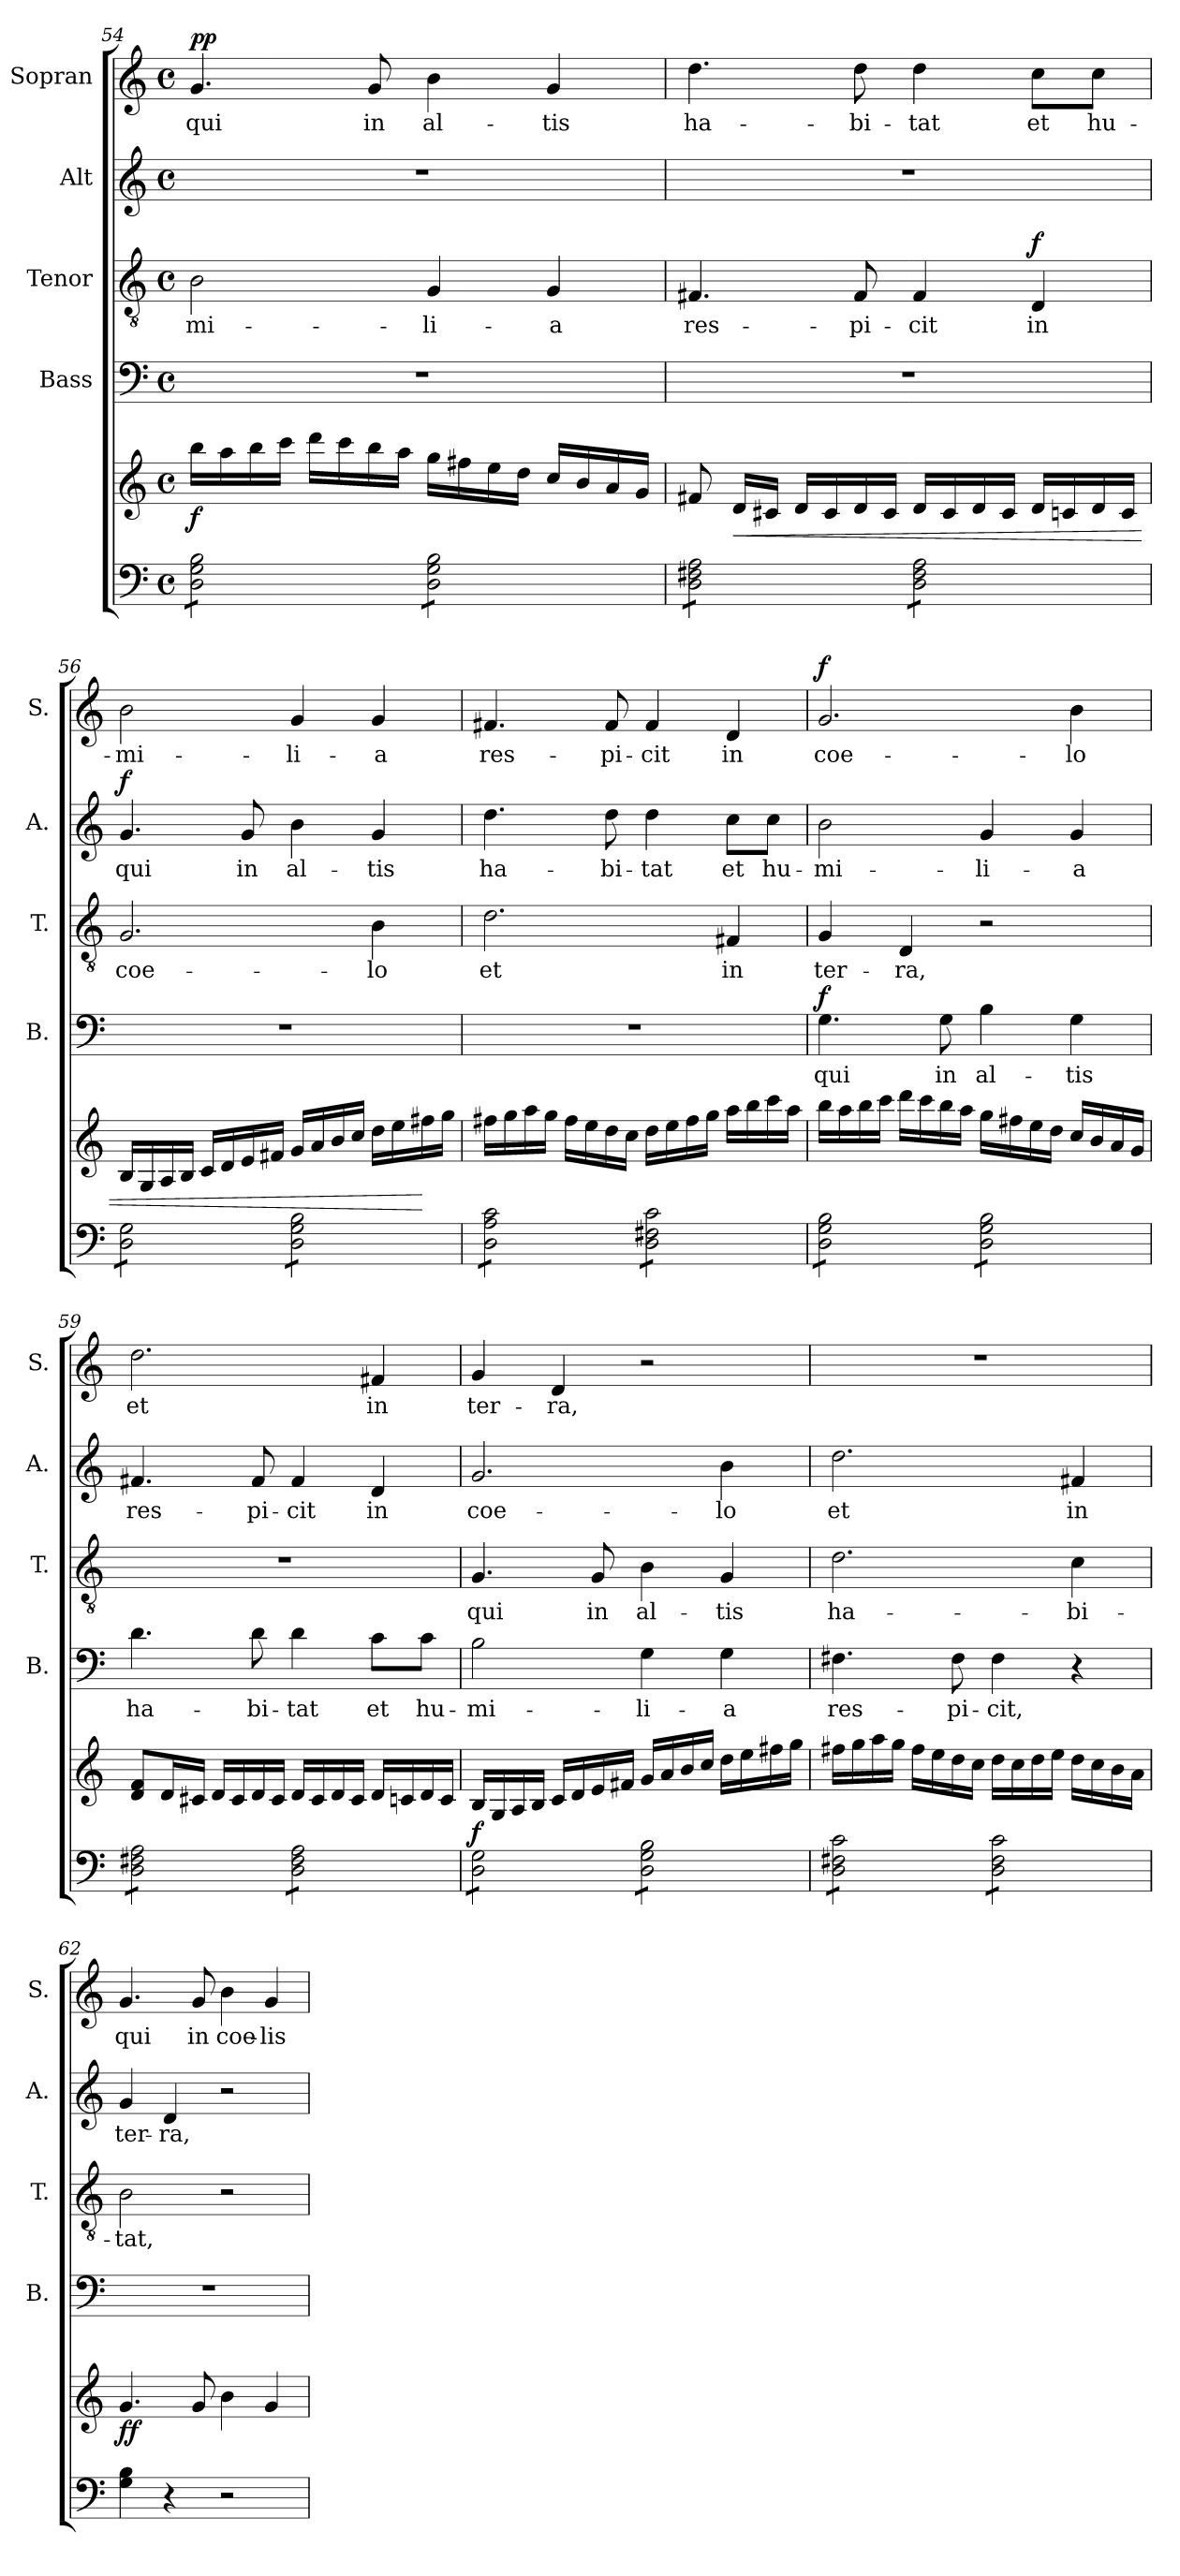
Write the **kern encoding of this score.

**kern	**kern	**dynam	**kern	**text	**dynam	**kern	**text	**dynam	**kern	**text	**dynam	**kern	**text	**dynam
*part5	*part5	*part5	*part4	*part4	*part4	*part3	*part3	*part3	*part2	*part2	*part2	*part1	*part1	*part1
*staff6	*staff5	*staff5/6	*staff4	*staff4	*staff4	*staff3	*staff3	*staff3	*staff2	*staff2	*staff2	*staff1	*staff1	*staff1
*	*	*	*I"Bass	*	*	*I"Tenor	*	*	*I"Alt	*	*	*I"Sopran	*	*
*	*	*	*I'B.	*	*	*I'T.	*	*	*I'A.	*	*	*I'S.	*	*
!!LO:PB:g=z
*clefF4	*clefG2	*	*clefF4	*	*	*clefGv2	*	*	*clefG2	*	*	*clefG2	*	*
*k[]	*k[]	*	*k[]	*	*	*k[]	*	*	*k[]	*	*	*k[]	*	*
*C:	*C:	*	*C:	*	*	*C:	*	*	*C:	*	*	*C:	*	*
*M4/4	*M4/4	*	*M4/4	*	*	*M4/4	*	*	*M4/4	*	*	*M4/4	*	*
*met(c)	*met(c)	*	*met(c)	*	*	*met(c)	*	*	*met(c)	*	*	*met(c)	*	*
=54	=54	=54	=54	=54	=54	=54	=54	=54	=54	=54	=54	=54	=54	=54
!	!	!LO:DY:b	!	!	!	!	!LO:LY:b	!	!	!	!	!	!LO:LY:b	!LO:DY:a
*tremolo	*	*	*	*	*	*	*	*	*	*	*	*	*	*
8D\ 8G\ 8B\L	16bb\LL	f	1r	.	.	2B\	-mi-	.	1r	.	.	4.g/	qui	pp
.	16aa\	.	.	.	.	.	.	.	.	.	.	.	.	.
8D\ 8G\ 8B\	16bb\	.	.	.	.	.	.	.	.	.	.	.	.	.
.	16ccc\JJ	.	.	.	.	.	.	.	.	.	.	.	.	.
8D\ 8G\ 8B\	16ddd\LL	.	.	.	.	.	.	.	.	.	.	.	.	.
.	16ccc\	.	.	.	.	.	.	.	.	.	.	.	.	.
!	!	!	!	!	!	!	!	!	!	!	!	!	!LO:LY:b	!
8D\ 8G\ 8B\J	16bb\	.	.	.	.	.	.	.	.	.	.	8g/	in	.
.	16aa\JJ	.	.	.	.	.	.	.	.	.	.	.	.	.
!	!	!	!	!	!	!	!LO:LY:b	!	!	!	!	!	!LO:LY:b	!
8D\ 8G\ 8B\L	16gg\LL	.	.	.	.	4G/	-li-	.	.	.	.	4b\	al-	.
.	16ff#X\	.	.	.	.	.	.	.	.	.	.	.	.	.
8D\ 8G\ 8B\	16ee\	.	.	.	.	.	.	.	.	.	.	.	.	.
.	16dd\JJ	.	.	.	.	.	.	.	.	.	.	.	.	.
!	!	!	!	!	!	!	!LO:LY:b	!	!	!	!	!	!LO:LY:b	!
8D\ 8G\ 8B\	16cc/LL	.	.	.	.	4G/	-a	.	.	.	.	4g/	-tis	.
.	16b/	.	.	.	.	.	.	.	.	.	.	.	.	.
8D\ 8G\ 8B\J	16a/	.	.	.	.	.	.	.	.	.	.	.	.	.
.	16g/JJ	.	.	.	.	.	.	.	.	.	.	.	.	.
=55	=55	=55	=55	=55	=55	=55	=55	=55	=55	=55	=55	=55	=55	=55
!	!	!	!	!	!	!	!LO:LY:b	!	!	!	!	!	!LO:LY:b	!
8D\ 8F#X\ 8A\L	8f#X/	.	1r	.	.	4.F#X/	res-	.	1r	.	.	4.dd\	ha-	.
!	!	!LO:HP:b	!	!	!	!	!	!	!	!	!	!	!	!
8D\ 8F#X\ 8A\	16d/LL	<	.	.	.	.	.	.	.	.	.	.	.	.
.	16c#X/JJ	.	.	.	.	.	.	.	.	.	.	.	.	.
8D\ 8F#X\ 8A\	16d/LL	.	.	.	.	.	.	.	.	.	.	.	.	.
.	16c#/	.	.	.	.	.	.	.	.	.	.	.	.	.
!	!	!	!	!	!	!	!LO:LY:b	!	!	!	!	!	!LO:LY:b	!
8D\ 8F#X\ 8A\J	16d/	.	.	.	.	8F#/	-pi-	.	.	.	.	8dd\	-bi-	.
.	16c#/JJ	.	.	.	.	.	.	.	.	.	.	.	.	.
!	!	!	!	!	!	!	!LO:LY:b	!	!	!	!	!	!LO:LY:b	!
8D\ 8F#\ 8A\L	16d/LL	.	.	.	.	4F#/	-cit	.	.	.	.	4dd\	-tat	.
.	16c#/	.	.	.	.	.	.	.	.	.	.	.	.	.
8D\ 8F#\ 8A\	16d/	.	.	.	.	.	.	.	.	.	.	.	.	.
.	16c#/JJ	.	.	.	.	.	.	.	.	.	.	.	.	.
!	!	!	!	!	!	!	!LO:LY:b	!LO:DY:a	!	!	!	!	!LO:LY:b	!
8D\ 8F#\ 8A\	16d/LL	.	.	.	.	4D/	in	f	.	.	.	8cc\L	et	.
.	16cn/	.	.	.	.	.	.	.	.	.	.	.	.	.
!	!	!	!	!	!	!	!	!	!	!	!	!	!LO:LY:b	!
8D\ 8F#\ 8A\J	16d/	.	.	.	.	.	.	.	.	.	.	8cc\J	hu-	.
.	16c/JJ	.	.	.	.	.	.	.	.	.	.	.	.	.
=56	=56	=56	=56	=56	=56	=56	=56	=56	=56	=56	=56	=56	=56	=56
!	!	!	!	!	!	!	!LO:LY:b	!	!	!LO:LY:b	!LO:DY:a	!	!LO:LY:b	!
8D\ 8G\L	16B/LL	.	1r	.	.	2.G/	coe-	.	4.g/	qui	f	2b\	-mi-	.
.	16G/	.	.	.	.	.	.	.	.	.	.	.	.	.
8D\ 8G\	16A/	.	.	.	.	.	.	.	.	.	.	.	.	.
.	16B/JJ	.	.	.	.	.	.	.	.	.	.	.	.	.
8D\ 8G\	16c/LL	.	.	.	.	.	.	.	.	.	.	.	.	.
.	16d/	.	.	.	.	.	.	.	.	.	.	.	.	.
!	!	!	!	!	!	!	!	!	!	!LO:LY:b	!	!	!	!
8D\ 8G\J	16e/	.	.	.	.	.	.	.	8g/	in	.	.	.	.
.	16f#X/JJ	.	.	.	.	.	.	.	.	.	.	.	.	.
!	!	!	!	!	!	!	!	!	!	!LO:LY:b	!	!	!LO:LY:b	!
8D\ 8G\ 8B\L	16g/LL	.	.	.	.	.	.	.	4b\	al-	.	4g/	-li-	.
.	16a/	.	.	.	.	.	.	.	.	.	.	.	.	.
8D\ 8G\ 8B\	16b/	.	.	.	.	.	.	.	.	.	.	.	.	.
.	16cc/JJ	.	.	.	.	.	.	.	.	.	.	.	.	.
!	!	!	!	!	!	!	!LO:LY:b	!	!	!LO:LY:b	!	!	!LO:LY:b	!
8D\ 8G\ 8B\	16dd\LL	.	.	.	.	4B\	-lo	.	4g/	-tis	.	4g/	-a	.
.	16ee\	.	.	.	.	.	.	.	.	.	.	.	.	.
8D\ 8G\ 8B\J	16ff#X\	[	.	.	.	.	.	.	.	.	.	.	.	.
.	16gg\JJ	.	.	.	.	.	.	.	.	.	.	.	.	.
!!LO:LB:g=z
=57	=57	=57	=57	=57	=57	=57	=57	=57	=57	=57	=57	=57	=57	=57
!	!	!	!	!	!	!	!LO:LY:b	!	!	!LO:LY:b	!	!	!LO:LY:b	!
8D\ 8A\ 8c\L	16ff#X\LL	.	1r	.	.	2.d\	et	.	4.dd\	ha-	.	4.f#X/	res-	.
.	16gg\	.	.	.	.	.	.	.	.	.	.	.	.	.
8D\ 8A\ 8c\	16aa\	.	.	.	.	.	.	.	.	.	.	.	.	.
.	16gg\JJ	.	.	.	.	.	.	.	.	.	.	.	.	.
8D\ 8A\ 8c\	16ff#\LL	.	.	.	.	.	.	.	.	.	.	.	.	.
.	16ee\	.	.	.	.	.	.	.	.	.	.	.	.	.
!	!	!	!	!	!	!	!	!	!	!LO:LY:b	!	!	!LO:LY:b	!
8D\ 8A\ 8c\J	16dd\	.	.	.	.	.	.	.	8dd\	-bi-	.	8f#/	-pi-	.
.	16cc\JJ	.	.	.	.	.	.	.	.	.	.	.	.	.
!	!	!	!	!	!	!	!	!	!	!LO:LY:b	!	!	!LO:LY:b	!
8D\ 8F#X\ 8c\L	16dd\LL	.	.	.	.	.	.	.	4dd\	-tat	.	4f#/	-cit	.
.	16ee\	.	.	.	.	.	.	.	.	.	.	.	.	.
8D\ 8F#X\ 8c\	16ff#\	.	.	.	.	.	.	.	.	.	.	.	.	.
.	16gg\JJ	.	.	.	.	.	.	.	.	.	.	.	.	.
!	!	!	!	!	!	!	!LO:LY:b	!	!	!LO:LY:b	!	!	!LO:LY:b	!
8D\ 8F#X\ 8c\	16aa\LL	.	.	.	.	4F#X/	in	.	8cc\L	et	.	4d/	in	.
.	16bb\	.	.	.	.	.	.	.	.	.	.	.	.	.
!	!	!	!	!	!	!	!	!	!	!LO:LY:b	!	!	!	!
8D\ 8F#X\ 8c\J	16ccc\	.	.	.	.	.	.	.	8cc\J	hu-	.	.	.	.
.	16aa\JJ	.	.	.	.	.	.	.	.	.	.	.	.	.
=58	=58	=58	=58	=58	=58	=58	=58	=58	=58	=58	=58	=58	=58	=58
!	!	!	!	!LO:LY:b	!LO:DY:a	!	!LO:LY:b	!	!	!LO:LY:b	!	!	!LO:LY:b	!LO:DY:a
8D\ 8G\ 8B\L	16bb\LL	.	4.G\	qui	f	4G/	ter-	.	2b\	-mi-	.	2.g/	coe-	f
.	16aa\	.	.	.	.	.	.	.	.	.	.	.	.	.
8D\ 8G\ 8B\	16bb\	.	.	.	.	.	.	.	.	.	.	.	.	.
.	16ccc\JJ	.	.	.	.	.	.	.	.	.	.	.	.	.
!	!	!	!	!	!	!	!LO:LY:b	!	!	!	!	!	!	!
8D\ 8G\ 8B\	16ddd\LL	.	.	.	.	4D/	-ra,	.	.	.	.	.	.	.
.	16ccc\	.	.	.	.	.	.	.	.	.	.	.	.	.
!	!	!	!	!LO:LY:b	!	!	!	!	!	!	!	!	!	!
8D\ 8G\ 8B\J	16bb\	.	8G\	in	.	.	.	.	.	.	.	.	.	.
.	16aa\JJ	.	.	.	.	.	.	.	.	.	.	.	.	.
!	!	!	!	!LO:LY:b	!	!	!	!	!	!LO:LY:b	!	!	!	!
8D\ 8G\ 8B\L	16gg\LL	.	4B\	al-	.	2r	.	.	4g/	-li-	.	.	.	.
.	16ff#X\	.	.	.	.	.	.	.	.	.	.	.	.	.
8D\ 8G\ 8B\	16ee\	.	.	.	.	.	.	.	.	.	.	.	.	.
.	16dd\JJ	.	.	.	.	.	.	.	.	.	.	.	.	.
!	!	!	!	!LO:LY:b	!	!	!	!	!	!LO:LY:b	!	!	!LO:LY:b	!
8D\ 8G\ 8B\	16cc/LL	.	4G\	-tis	.	.	.	.	4g/	-a	.	4b\	-lo	.
.	16b/	.	.	.	.	.	.	.	.	.	.	.	.	.
8D\ 8G\ 8B\J	16a/	.	.	.	.	.	.	.	.	.	.	.	.	.
.	16g/JJ	.	.	.	.	.	.	.	.	.	.	.	.	.
=59	=59	=59	=59	=59	=59	=59	=59	=59	=59	=59	=59	=59	=59	=59
!	!	!	!	!LO:LY:b	!	!	!	!	!	!LO:LY:b	!	!	!LO:LY:b	!
8D\ 8F#X\ 8A\L	8d/ 8f/L	.	4.d\	ha-	.	1r	.	.	4.f#X/	res-	.	2.dd\	et	.
8D\ 8F#X\ 8A\	16d/L	.	.	.	.	.	.	.	.	.	.	.	.	.
.	16c#X/JJ	.	.	.	.	.	.	.	.	.	.	.	.	.
8D\ 8F#X\ 8A\	16d/LL	.	.	.	.	.	.	.	.	.	.	.	.	.
.	16c#/	.	.	.	.	.	.	.	.	.	.	.	.	.
!	!	!	!	!LO:LY:b	!	!	!	!	!	!LO:LY:b	!	!	!	!
8D\ 8F#X\ 8A\J	16d/	.	8d\	-bi-	.	.	.	.	8f#/	-pi-	.	.	.	.
.	16c#/JJ	.	.	.	.	.	.	.	.	.	.	.	.	.
!	!	!	!	!LO:LY:b	!	!	!	!	!	!LO:LY:b	!	!	!	!
8D\ 8F#\ 8A\L	16d/LL	.	4d\	-tat	.	.	.	.	4f#/	-cit	.	.	.	.
.	16c#/	.	.	.	.	.	.	.	.	.	.	.	.	.
8D\ 8F#\ 8A\	16d/	.	.	.	.	.	.	.	.	.	.	.	.	.
.	16c#/JJ	.	.	.	.	.	.	.	.	.	.	.	.	.
!	!	!	!	!LO:LY:b	!	!	!	!	!	!LO:LY:b	!	!	!LO:LY:b	!
8D\ 8F#\ 8A\	16d/LL	.	8c\L	et	.	.	.	.	4d/	in	.	4f#X/	in	.
.	16cn/	.	.	.	.	.	.	.	.	.	.	.	.	.
!	!	!	!	!LO:LY:b	!	!	!	!	!	!	!	!	!	!
8D\ 8F#\ 8A\J	16d/	.	8c\J	hu-	.	.	.	.	.	.	.	.	.	.
.	16c/JJ	.	.	.	.	.	.	.	.	.	.	.	.	.
!!LO:PB:g=z
=60	=60	=60	=60	=60	=60	=60	=60	=60	=60	=60	=60	=60	=60	=60
!	!	!LO:DY:a=2	!	!LO:LY:b	!	!	!LO:LY:b	!	!	!LO:LY:b	!	!	!LO:LY:b	!
8D\ 8G\L	16B/LL	f	2B\	-mi-	.	4.G/	qui	.	2.g/	coe-	.	4g/	ter-	.
.	16G/	.	.	.	.	.	.	.	.	.	.	.	.	.
8D\ 8G\	16A/	.	.	.	.	.	.	.	.	.	.	.	.	.
.	16B/JJ	.	.	.	.	.	.	.	.	.	.	.	.	.
!	!	!	!	!	!	!	!	!	!	!	!	!	!LO:LY:b	!
8D\ 8G\	16c/LL	.	.	.	.	.	.	.	.	.	.	4d/	-ra,	.
.	16d/	.	.	.	.	.	.	.	.	.	.	.	.	.
!	!	!	!	!	!	!	!LO:LY:b	!	!	!	!	!	!	!
8D\ 8G\J	16e/	.	.	.	.	8G/	in	.	.	.	.	.	.	.
.	16f#X/JJ	.	.	.	.	.	.	.	.	.	.	.	.	.
!	!	!	!	!LO:LY:b	!	!	!LO:LY:b	!	!	!	!	!	!	!
8D\ 8G\ 8B\L	16g/LL	.	4G\	-li-	.	4B\	al-	.	.	.	.	2r	.	.
.	16a/	.	.	.	.	.	.	.	.	.	.	.	.	.
8D\ 8G\ 8B\	16b/	.	.	.	.	.	.	.	.	.	.	.	.	.
.	16cc/JJ	.	.	.	.	.	.	.	.	.	.	.	.	.
!	!	!	!	!LO:LY:b	!	!	!LO:LY:b	!	!	!LO:LY:b	!	!	!	!
8D\ 8G\ 8B\	16dd\LL	.	4G\	-a	.	4G/	-tis	.	4b\	-lo	.	.	.	.
.	16ee\	.	.	.	.	.	.	.	.	.	.	.	.	.
8D\ 8G\ 8B\J	16ff#X\	.	.	.	.	.	.	.	.	.	.	.	.	.
.	16gg\JJ	.	.	.	.	.	.	.	.	.	.	.	.	.
=61	=61	=61	=61	=61	=61	=61	=61	=61	=61	=61	=61	=61	=61	=61
!	!	!	!	!LO:LY:b	!	!	!LO:LY:b	!	!	!LO:LY:b	!	!	!	!
8D\ 8F#X\ 8c\L	16ff#X\LL	.	4.F#X\	res-	.	2.d\	ha-	.	2.dd\	et	.	1r	.	.
.	16gg\	.	.	.	.	.	.	.	.	.	.	.	.	.
8D\ 8F#X\ 8c\	16aa\	.	.	.	.	.	.	.	.	.	.	.	.	.
.	16gg\JJ	.	.	.	.	.	.	.	.	.	.	.	.	.
8D\ 8F#X\ 8c\	16ff#\LL	.	.	.	.	.	.	.	.	.	.	.	.	.
.	16ee\	.	.	.	.	.	.	.	.	.	.	.	.	.
!	!	!	!	!LO:LY:b	!	!	!	!	!	!	!	!	!	!
8D\ 8F#X\ 8c\J	16dd\	.	8F#\	-pi-	.	.	.	.	.	.	.	.	.	.
.	16cc\JJ	.	.	.	.	.	.	.	.	.	.	.	.	.
!	!	!	!	!LO:LY:b	!	!	!	!	!	!	!	!	!	!
8D\ 8F#\ 8c\L	16dd\LL	.	4F#\	-cit,	.	.	.	.	.	.	.	.	.	.
.	16cc\	.	.	.	.	.	.	.	.	.	.	.	.	.
8D\ 8F#\ 8c\	16dd\	.	.	.	.	.	.	.	.	.	.	.	.	.
.	16ee\JJ	.	.	.	.	.	.	.	.	.	.	.	.	.
!	!	!	!	!	!	!	!LO:LY:b	!	!	!LO:LY:b	!	!	!	!
8D\ 8F#\ 8c\	16dd\LL	.	4r	.	.	4c\	-bi-	.	4f#X/	in	.	.	.	.
.	16cc\	.	.	.	.	.	.	.	.	.	.	.	.	.
8D\ 8F#\ 8c\J	16b\	.	.	.	.	.	.	.	.	.	.	.	.	.
*Xtremolo	*	*	*	*	*	*	*	*	*	*	*	*	*	*
.	16a\JJ	.	.	.	.	.	.	.	.	.	.	.	.	.
=62	=62	=62	=62	=62	=62	=62	=62	=62	=62	=62	=62	=62	=62	=62
!	!	!LO:DY:b	!	!	!	!	!LO:LY:b	!	!	!LO:LY:b	!	!	!LO:LY:b	!
4G\ 4B\	4.g/	ff	1r	.	.	2B\	-tat,	.	4g/	ter-	.	4.g/	qui	.
!	!	!	!	!	!	!	!	!	!	!LO:LY:b	!	!	!	!
4r	.	.	.	.	.	.	.	.	4d/	-ra,	.	.	.	.
!	!	!	!	!	!	!	!	!	!	!	!	!	!LO:LY:b	!
.	8g/	.	.	.	.	.	.	.	.	.	.	8g/	in	.
!	!	!	!	!	!	!	!	!	!	!	!	!	!LO:LY:b	!
2r	4b\	.	.	.	.	2r	.	.	2r	.	.	4b\	coe-	.
!	!	!	!	!	!	!	!	!	!	!	!	!	!LO:LY:b	!
.	4g/	.	.	.	.	.	.	.	.	.	.	4g/	-lis	.
=	=	=	=	=	=	=	=	=	=	=	=	=	=	=
*-	*-	*-	*-	*-	*-	*-	*-	*-	*-	*-	*-	*-	*-	*-
